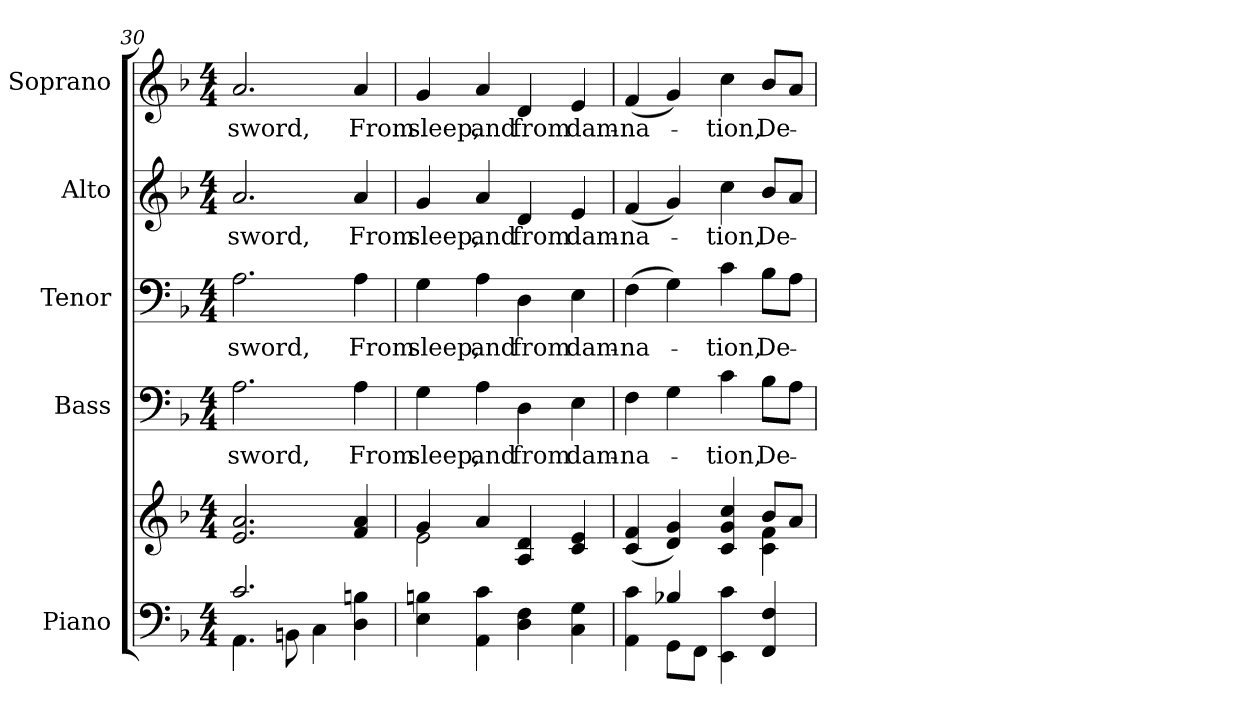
**kern	**kern	**kern	**text	**kern	**text	**kern	**text	**kern	**text
*part5	*part5	*part4	*part4	*part3	*part3	*part2	*part2	*part1	*part1
*staff6	*staff5	*staff4	*staff4	*staff3	*staff3	*staff2	*staff2	*staff1	*staff1
*I"Piano	*	*I"Bass	*	*I"Tenor	*	*I"Alto	*	*I"Soprano	*
*I'Pno.	*	*I'B.	*	*I'T.	*	*I'A.	*	*I'S.	*
!!LO:LB:g=z
*clefF4	*clefG2	*clefF4	*	*clefF4	*	*clefG2	*	*clefG2	*
*k[b-]	*k[b-]	*k[b-]	*	*k[b-]	*	*k[b-]	*	*k[b-]	*
*F:	*F:	*F:	*	*F:	*	*F:	*	*F:	*
*M4/4	*M4/4	*M4/4	*	*M4/4	*	*M4/4	*	*M4/4	*
=30	=30	=30	=30	=30	=30	=30	=30	=30	=30
*^	*	*	*	*	*	*	*	*	*
!	!	!	!	!LO:LY:b:color=#000000	!	!	!	!	!	!
!	!	!	!	!	!	!LO:LY:b:color=#000000	!	!	!	!
!	!	!	!	!	!	!	!	!LO:LY:b:color=#000000	!	!
!	!	!	!	!	!	!	!	!	!	!LO:LY:b:color=#000000
2.ci/	4.AAi\	2.ei/ 2.ai	2.Ai\	sword,	2.Ai\	sword,	2.ai/	sword,	2.ai/	sword,
.	8BBni\	.	.	.	.	.	.	.	.	.
.	4Ci\	.	.	.	.	.	.	.	.	.
!	!	!	!	!LO:LY:b:color=#000000	!	!	!	!	!	!
!	!	!	!	!	!	!LO:LY:b:color=#000000	!	!	!	!
!	!	!	!	!	!	!	!	!LO:LY:b:color=#000000	!	!
!	!	!	!	!	!	!	!	!	!	!LO:LY:b:color=#000000
4Di\ 4Bni	4ryy	4fi/ 4ai	4Ai\	From	4Ai\	From	4ai/	From	4ai/	From
*v	*v	*	*	*	*	*	*	*	*	*
=31	=31	=31	=31	=31	=31	=31	=31	=31	=31
*	*^	*	*	*	*	*	*	*	*
*^	*	*	*	*	*	*	*	*	*	*
!	!	!	!	!	!LO:LY:b:color=#000000	!	!	!	!	!	!
*v	*v	*	*	*	*	*	*	*	*	*	*
*^	*	*	*	*	*	*	*	*	*	*
!	!	!	!	!	!	!	!LO:LY:b:color=#000000	!	!	!	!
*v	*v	*	*	*	*	*	*	*	*	*	*
*^	*	*	*	*	*	*	*	*	*	*
!	!	!	!	!	!	!	!	!	!LO:LY:b:color=#000000	!	!
*v	*v	*	*	*	*	*	*	*	*	*	*
*^	*	*	*	*	*	*	*	*	*	*
!	!	!	!	!	!	!	!	!	!	!	!LO:LY:b:color=#000000
*v	*v	*	*	*	*	*	*	*	*	*	*
4Ei\ 4Bni	4gi/	2ei\	4Gi\	sleep,	4Gi\	sleep,	4gi/	sleep,	4gi/	sleep,
!	!	!	!	!LO:LY:b:color=#000000	!	!	!	!	!	!
!	!	!	!	!	!	!LO:LY:b:color=#000000	!	!	!	!
!	!	!	!	!	!	!	!	!LO:LY:b:color=#000000	!	!
!	!	!	!	!	!	!	!	!	!	!LO:LY:b:color=#000000
4AAi\ 4ci	4ai/	.	4Ai\	and	4Ai\	and	4ai/	and	4ai/	and
!	!	!	!	!LO:LY:b:color=#000000	!	!	!	!	!	!
!	!	!	!	!	!	!LO:LY:b:color=#000000	!	!	!	!
!	!	!	!	!	!	!	!	!LO:LY:b:color=#000000	!	!
!	!	!	!	!	!	!	!	!	!	!LO:LY:b:color=#000000
4Di\ 4Fi	4Ai/ 4di	2ryy	4Di\	from	4Di\	from	4di/	from	4di/	from
!	!	!	!	!LO:LY:b:color=#000000	!	!	!	!	!	!
!	!	!	!	!	!	!LO:LY:b:color=#000000	!	!	!	!
!	!	!	!	!	!	!	!	!LO:LY:b:color=#000000	!	!
!	!	!	!	!	!	!	!	!	!	!LO:LY:b:color=#000000
4Ci\ 4Gi	4ci/ 4ei	.	4Ei\	dam-	4Ei\	dam-	4ei/	dam-	4ei/	dam-
=32	=32	=32	=32	=32	=32	=32	=32	=32	=32	=32
*^	*	*	*	*	*	*	*	*	*	*
!	!	!	!	!	!LO:LY:b:color=#000000	!	!	!	!	!	!
!	!	!	!	!	!	!	!LO:LY:b:color=#000000	!	!	!	!
!	!	!	!	!	!	!	!	!	!LO:LY:b:color=#000000	!	!
!	!	!	!	!	!	!	!	!	!	!	!LO:LY:b:color=#000000
4AAi\ 4ci	4ryy	(4ci/ 4fi	2ryy	4Fi\	-na-	(4Fi\	-na-	(4fi/	-na-	(4fi/	-na-
4B-Xi/	8GGi\L	4di/ 4gi)	.	4Gi\	.	4Gi\)	.	4gi/)	.	4gi/)	.
.	8FFi\J	.	.	.	.	.	.	.	.	.	.
!	!	!	!	!	!LO:LY:b:color=#000000	!	!	!	!	!	!
!	!	!	!	!	!	!	!LO:LY:b:color=#000000	!	!	!	!
!	!	!	!	!	!	!	!	!	!LO:LY:b:color=#000000	!	!
!	!	!	!	!	!	!	!	!	!	!	!LO:LY:b:color=#000000
4EEi\ 4ci	2ryy	4ci/ 4gi 4cci	4ryy	4ci\	-tion,	4ci\	-tion,	4cci\	-tion,	4cci\	-tion,
!	!	!	!	!	!LO:LY:b:color=#000000	!	!	!	!	!	!
!	!	!	!	!	!	!	!LO:LY:b:color=#000000	!	!	!	!
!	!	!	!	!	!	!	!	!	!LO:LY:b:color=#000000	!	!
!	!	!	!	!	!	!	!	!	!	!	!LO:LY:b:color=#000000
4FFi/ 4Fi	.	8b-i/L	4ci\ 4fi	8B-i\L	De-	8B-i\L	De-	8b-i/L	De-	8b-i/L	De-
.	.	8ai/J	.	8Ai\J	.	8Ai\J	.	8ai/J	.	8ai/J	.
*v	*v	*	*	*	*	*	*	*	*	*	*
*	*v	*v	*	*	*	*	*	*	*	*
=	=	=	=	=	=	=	=	=	=
*-	*-	*-	*-	*-	*-	*-	*-	*-	*-
